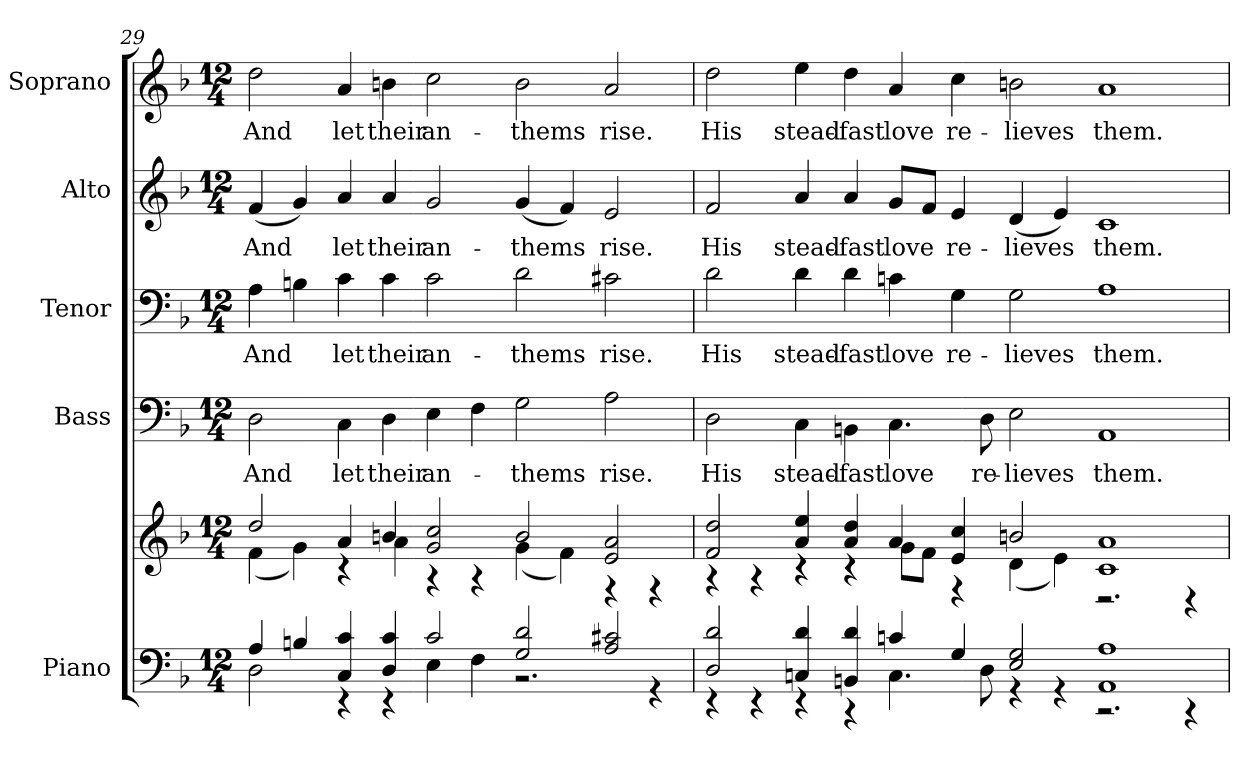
**kern	**kern	**kern	**text	**kern	**text	**kern	**text	**kern	**text
*part5	*part5	*part4	*part4	*part3	*part3	*part2	*part2	*part1	*part1
*staff6	*staff5	*staff4	*staff4	*staff3	*staff3	*staff2	*staff2	*staff1	*staff1
*I"Piano	*	*I"Bass	*	*I"Tenor	*	*I"Alto	*	*I"Soprano	*
*I'Pno.	*	*I'B.	*	*I'T.	*	*I'A.	*	*I'S.	*
!!LO:PB:g=z
*clefF4	*clefG2	*clefF4	*	*clefF4	*	*clefG2	*	*clefG2	*
*k[b-]	*k[b-]	*k[b-]	*	*k[b-]	*	*k[b-]	*	*k[b-]	*
*F:	*F:	*F:	*	*F:	*	*F:	*	*F:	*
*M12/4	*M12/4	*M12/4	*	*M12/4	*	*M12/4	*	*M12/4	*
=29	=29	=29	=29	=29	=29	=29	=29	=29	=29
*^	*^	*	*	*	*	*	*	*	*
!	!	!	!	!	!LO:LY:b:color=#000000	!	!	!	!	!	!
!	!	!	!	!	!	!	!LO:LY:b:color=#000000	!	!	!	!
!	!	!	!	!	!	!	!	!	!LO:LY:b:color=#000000	!	!
!	!	!	!	!	!	!	!	!	!	!	!LO:LY:b:color=#000000
4Ai/	2Di\	2ddi/	(4fi\	2Di\	And	4Ai\	And	(4fi/	And	2ddi\	And
4Bni/	.	.	4gi\)	.	.	4Bni\	.	4gi/)	.	.	.
!	!	!	!	!	!LO:LY:b:color=#000000	!	!	!	!	!	!
!	!	!	!	!	!	!	!LO:LY:b:color=#000000	!	!	!	!
!	!	!	!	!	!	!	!	!	!LO:LY:b:color=#000000	!	!
!	!	!	!	!	!	!	!	!	!	!	!LO:LY:b:color=#000000
4Ci/ 4ci	4r	4ai/	4r	4Ci\	let	4ci\	let	4ai/	let	4ai/	let
!	!	!	!	!	!LO:LY:b:color=#000000	!	!	!	!	!	!
!	!	!	!	!	!	!	!LO:LY:b:color=#000000	!	!	!	!
!	!	!	!	!	!	!	!	!	!LO:LY:b:color=#000000	!	!
!	!	!	!	!	!	!	!	!	!	!	!LO:LY:b:color=#000000
4Di/ 4ci	4r	4bni/	4ai\	4Di\	their	4ci\	their	4ai/	their	4bni\	their
!	!	!	!	!	!LO:LY:b:color=#000000	!	!	!	!	!	!
!	!	!	!	!	!	!	!LO:LY:b:color=#000000	!	!	!	!
!	!	!	!	!	!	!	!	!	!LO:LY:b:color=#000000	!	!
!	!	!	!	!	!	!	!	!	!	!	!LO:LY:b:color=#000000
2ci/	4Ei\	2gi/ 2cci	4r	4Ei\	an-	2ci\	an-	2gi/	an-	2cci\	an-
.	4Fi\	.	4r	4Fi\	.	.	.	.	.	.	.
!	!	!	!	!	!LO:LY:b:color=#000000	!	!	!	!	!	!
!	!	!	!	!	!	!	!LO:LY:b:color=#000000	!	!	!	!
!	!	!	!	!	!	!	!	!	!LO:LY:b:color=#000000	!	!
!	!	!	!	!	!	!	!	!	!	!	!LO:LY:b:color=#000000
2Gi/ 2di	2.r	2bi/	(4gi\	2Gi\	-thems	2di\	-thems	(4gi/	-thems	2bi\	-thems
.	.	.	4fi\)	.	.	.	.	4fi/)	.	.	.
!	!	!	!	!	!LO:LY:b:color=#000000	!	!	!	!	!	!
!	!	!	!	!	!	!	!LO:LY:b:color=#000000	!	!	!	!
!	!	!	!	!	!	!	!	!	!LO:LY:b:color=#000000	!	!
!	!	!	!	!	!	!	!	!	!	!	!LO:LY:b:color=#000000
2Ai/ 2c#Xi	.	2ei/ 2ai	4r	2Ai\	rise.	2c#Xi\	rise.	2ei/	rise.	2ai/	rise.
.	4r	.	4r	.	.	.	.	.	.	.	.
=30	=30	=30	=30	=30	=30	=30	=30	=30	=30	=30	=30
!	!	!	!	!	!LO:LY:b:color=#000000	!	!	!	!	!	!
!	!	!	!	!	!	!	!LO:LY:b:color=#000000	!	!	!	!
!	!	!	!	!	!	!	!	!	!LO:LY:b:color=#000000	!	!
!	!	!	!	!	!	!	!	!	!	!	!LO:LY:b:color=#000000
2Di/ 2di	4r	2fi/ 2ddi	4r	2Di\	His	2di\	His	2fi/	His	2ddi\	His
.	4r	.	4r	.	.	.	.	.	.	.	.
!	!	!	!	!	!LO:LY:b:color=#000000	!	!	!	!	!	!
!	!	!	!	!	!	!	!LO:LY:b:color=#000000	!	!	!	!
!	!	!	!	!	!	!	!	!	!LO:LY:b:color=#000000	!	!
!	!	!	!	!	!	!	!	!	!	!	!LO:LY:b:color=#000000
4Cni/ 4di	4r	4ai/ 4eei	4r	4Ci\	stead-	4di\	stead-	4ai/	stead-	4eei\	stead-
!	!	!	!	!	!LO:LY:b:color=#000000	!	!	!	!	!	!
!	!	!	!	!	!	!	!LO:LY:b:color=#000000	!	!	!	!
!	!	!	!	!	!	!	!	!	!LO:LY:b:color=#000000	!	!
!	!	!	!	!	!	!	!	!	!	!	!LO:LY:b:color=#000000
4BBni/ 4di	4r	4ai/ 4ddi	4r	4BBni\	-fast	4di\	-fast	4ai/	-fast	4ddi\	-fast
!	!	!	!	!	!LO:LY:b:color=#000000	!	!	!	!	!	!
!	!	!	!	!	!	!	!LO:LY:b:color=#000000	!	!	!	!
!	!	!	!	!	!	!	!	!	!LO:LY:b:color=#000000	!	!
!	!	!	!	!	!	!	!	!	!	!	!LO:LY:b:color=#000000
4cni/	4.Ci\	4ai/	8gi\L	4.Ci\	love	4cni\	love	8gi/L	love	4ai/	love
.	.	.	8fi\J	.	.	.	.	8fi/J	.	.	.
!	!	!	!	!	!	!	!LO:LY:b:color=#000000	!	!	!	!
!	!	!	!	!	!	!	!	!	!LO:LY:b:color=#000000	!	!
!	!	!	!	!	!	!	!	!	!	!	!LO:LY:b:color=#000000
4Gi/	.	4ei/ 4cci	4r	.	.	4Gi\	re-	4ei/	re-	4cci\	re-
!	!	!	!	!	!LO:LY:b:color=#000000	!	!	!	!	!	!
.	8Di\	.	.	8Di\	re-	.	.	.	.	.	.
!	!	!	!	!	!LO:LY:b:color=#000000	!	!	!	!	!	!
!	!	!	!	!	!	!	!LO:LY:b:color=#000000	!	!	!	!
!	!	!	!	!	!	!	!	!	!LO:LY:b:color=#000000	!	!
!	!	!	!	!	!	!	!	!	!	!	!LO:LY:b:color=#000000
2Ei/ 2Gi	4r	2bni/	(4di\	2Ei\	-lieves	2Gi\	-lieves	(4di/	-lieves	2bni\	-lieves
.	4r	.	4ei\)	.	.	.	.	4ei/)	.	.	.
!	!	!	!	!	!LO:LY:b:color=#000000	!	!	!	!	!	!
!	!	!	!	!	!	!	!LO:LY:b:color=#000000	!	!	!	!
!	!	!	!	!	!	!	!	!	!LO:LY:b:color=#000000	!	!
!	!	!	!	!	!	!	!	!	!	!	!LO:LY:b:color=#000000
1AAi 1Ai	2.r	1ci 1ai	2.r	1AAi	them.	1Ai	them.	1ci	them.	1ai	them.
.	4r	.	4r	.	.	.	.	.	.	.	.
*v	*v	*	*	*	*	*	*	*	*	*	*
*	*v	*v	*	*	*	*	*	*	*	*
=	=	=	=	=	=	=	=	=	=
*-	*-	*-	*-	*-	*-	*-	*-	*-	*-
